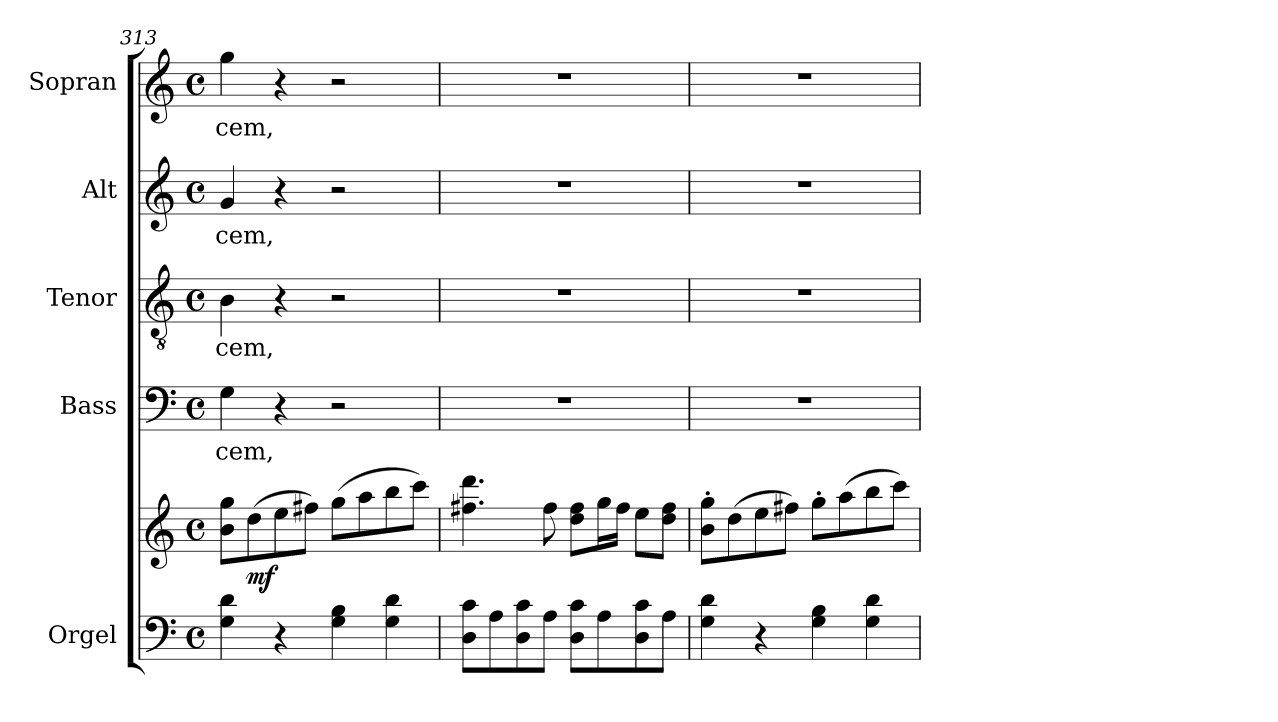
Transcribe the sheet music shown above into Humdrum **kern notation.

**kern	**kern	**dynam	**kern	**text	**kern	**text	**kern	**text	**kern	**text
*part5	*part5	*part5	*part4	*part4	*part3	*part3	*part2	*part2	*part1	*part1
*staff6	*staff5	*staff5/6	*staff4	*staff4	*staff3	*staff3	*staff2	*staff2	*staff1	*staff1
*I"Orgel	*	*	*I"Bass	*	*I"Tenor	*	*I"Alt	*	*I"Sopran	*
*I'Org.	*	*	*I'B.	*	*I'T.	*	*I'A.	*	*I'S.	*
!!LO:PB:g=z
*clefF4	*clefG2	*	*clefF4	*	*clefGv2	*	*clefG2	*	*clefG2	*
*k[]	*k[]	*	*k[]	*	*k[]	*	*k[]	*	*k[]	*
*C:	*C:	*	*C:	*	*C:	*	*C:	*	*C:	*
*M4/4	*M4/4	*	*M4/4	*	*M4/4	*	*M4/4	*	*M4/4	*
*met(c)	*met(c)	*	*met(c)	*	*met(c)	*	*met(c)	*	*met(c)	*
=313	=313	=313	=313	=313	=313	=313	=313	=313	=313	=313
!	!	!	!	!LO:LY:b	!	!LO:LY:b	!	!LO:LY:b	!	!LO:LY:b
4G\ 4d\	8b\ 8gg\L	.	4G\	-cem,	4B\	-cem,	4g/	-cem,	4gg\	-cem,
!	!	!LO:DY:b	!	!	!	!	!	!	!	!
.	(>8dd\	mf	.	.	.	.	.	.	.	.
4r	8ee\	.	4r	.	4r	.	4r	.	4r	.
.	8ff#X\J)	.	.	.	.	.	.	.	.	.
4G\ 4B\	(>8gg\L	.	2r	.	2r	.	2r	.	2r	.
.	8aa\	.	.	.	.	.	.	.	.	.
4G\ 4d\	8bb\	.	.	.	.	.	.	.	.	.
.	8ccc\J)	.	.	.	.	.	.	.	.	.
=314	=314	=314	=314	=314	=314	=314	=314	=314	=314	=314
8D\ 8c\L	4.ff#X\ 4.ddd\	.	1r	.	1r	.	1r	.	1r	.
8A\	.	.	.	.	.	.	.	.	.	.
8D\ 8c\	.	.	.	.	.	.	.	.	.	.
8A\J	8ff#\	.	.	.	.	.	.	.	.	.
8D\ 8c\L	8dd\ 8ff#\L	.	.	.	.	.	.	.	.	.
8A\	16gg\L	.	.	.	.	.	.	.	.	.
.	16ff#\JJ	.	.	.	.	.	.	.	.	.
8D\ 8c\	8ee\L	.	.	.	.	.	.	.	.	.
8A\J	8dd\ 8ff#\J	.	.	.	.	.	.	.	.	.
=315	=315	=315	=315	=315	=315	=315	=315	=315	=315	=315
4G\ 4d\	8b\'> 8gg\'>L	.	1r	.	1r	.	1r	.	1r	.
.	(>8dd\	.	.	.	.	.	.	.	.	.
4r	8ee\	.	.	.	.	.	.	.	.	.
.	8ff#X\J)	.	.	.	.	.	.	.	.	.
4G\ 4B\	8gg'>\L	.	.	.	.	.	.	.	.	.
.	(>8aa\	.	.	.	.	.	.	.	.	.
4G\ 4d\	8bb\	.	.	.	.	.	.	.	.	.
.	8ccc\J)	.	.	.	.	.	.	.	.	.
=	=	=	=	=	=	=	=	=	=	=
*-	*-	*-	*-	*-	*-	*-	*-	*-	*-	*-
